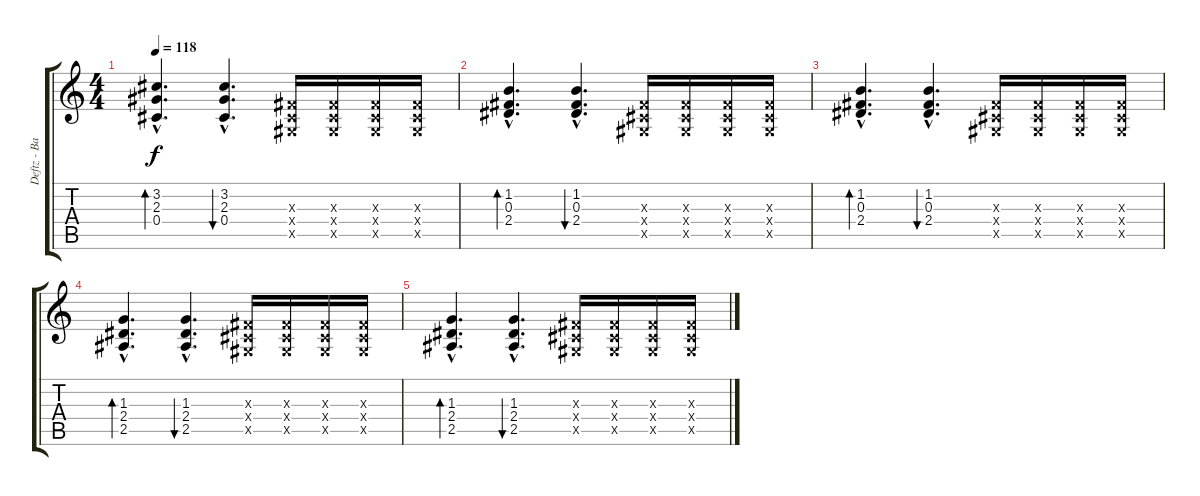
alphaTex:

\track ("Deftz - Base" "Deftz - Ba") {instrument acousticguitarsteel}
\staff {score tabs}
\tuning (Eb4 Bb3 Gb3 Db3 Ab2 Eb2) {hide}
\ts (4 4)
\tempo 118
\clef g2
\ks c
(3.2{hac} 2.3{hac} 0.4{hac}).4{d bd 120 dy f} (3.2{hac} 2.3{hac} 0.4{hac}).4{d bu 120} (0.3{x} 0.4{x} 0.5{x}).16 (0.3{x} 0.4{x} 0.5{x}).16 (0.3{x} 0.4{x} 0.5{x}).16 (0.3{x} 0.4{x} 0.5{x}).16 |
(1.2{hac} 0.3{hac} 2.4{hac}).4{d bd 120} (1.2{hac} 0.3{hac} 2.4{hac}).4{d bu 120} (0.3{x} 0.4{x} 0.5{x}).16 (0.3{x} 0.4{x} 0.5{x}).16 (0.3{x} 0.4{x} 0.5{x}).16 (0.3{x} 0.4{x} 0.5{x}).16 |
(1.2{hac} 0.3{hac} 2.4{hac}).4{d bd 120} (1.2{hac} 0.3{hac} 2.4{hac}).4{d bu 120} (0.3{x} 0.4{x} 0.5{x}).16 (0.3{x} 0.4{x} 0.5{x}).16 (0.3{x} 0.4{x} 0.5{x}).16 (0.3{x} 0.4{x} 0.5{x}).16 |
(1.3{hac} 2.4{hac} 2.5{hac}).4{d bd 120} (1.3{hac} 2.4{hac} 2.5{hac}).4{d bu 120} (0.3{x} 0.4{x} 0.5{x}).16 (0.3{x} 0.4{x} 0.5{x}).16 (0.3{x} 0.4{x} 0.5{x}).16 (0.3{x} 0.4{x} 0.5{x}).16 |
(1.3{hac} 2.4{hac} 2.5{hac}).4{d bd 120} (1.3{hac} 2.4{hac} 2.5{hac}).4{d bu 120} (0.3{x} 0.4{x} 0.5{x}).16 (0.3{x} 0.4{x} 0.5{x}).16 (0.3{x} 0.4{x} 0.5{x}).16 (0.3{x} 0.4{x} 0.5{x}).16
